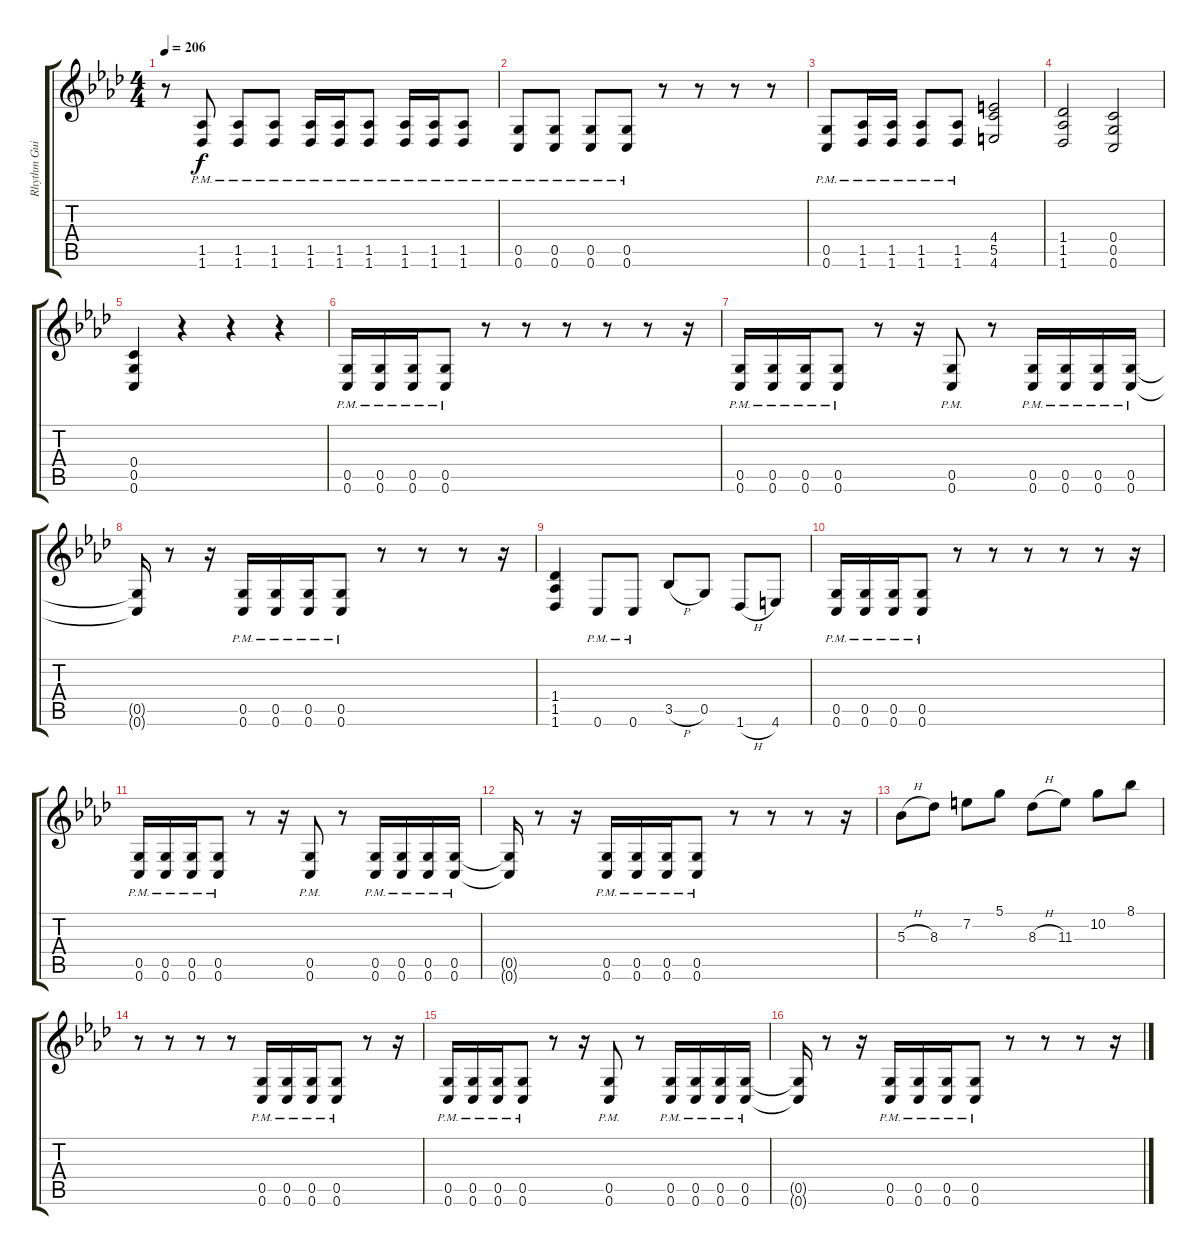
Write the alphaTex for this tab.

\track ("Rhythm Guitar" "Rhythm Gui") {instrument distortionguitar}
\staff {score tabs}
\tuning (D4 A3 F3 C3 G2 C2) {hide}
\ts (4 4)
\tempo 206
\clef g2
\ks fminor
r.8{dy f} (1.5{pm} 1.6{pm}).8 (1.5{pm} 1.6{pm}).8 (1.5{pm} 1.6{pm}).8 (1.5{pm} 1.6{pm}).16 (1.5{pm} 1.6{pm}).16 (1.5{pm} 1.6{pm}).8 (1.5{pm} 1.6{pm}).16 (1.5{pm} 1.6{pm}).16 (1.5{pm} 1.6{pm}).8 |
(0.5{pm} 0.6{pm}).8 (0.5{pm} 0.6{pm}).8 (0.5{pm} 0.6{pm}).8 (0.5{pm} 0.6{pm}).8 r.8 r.8 r.8 r.8 |
(0.5{pm} 0.6{pm}).8 (1.5{pm} 1.6{pm}).16 (1.5{pm} 1.6{pm}).16 (1.5{pm} 1.6{pm}).8 (1.5{pm} 1.6{pm}).8 (4.4 5.5 4.6).2 |
(1.4 1.5 1.6).2 (0.4 0.5 0.6).2 |
(0.4 0.5 0.6).4 r.4 r.4 r.4 |
(0.5{pm} 0.6{pm}).16 (0.5{pm} 0.6{pm}).16 (0.5{pm} 0.6{pm}).16 (0.5{pm} 0.6{pm}).8 r.8 r.8 r.8 r.8 r.8 r.16 |
(0.5{pm} 0.6{pm}).16 (0.5{pm} 0.6{pm}).16 (0.5{pm} 0.6{pm}).16 (0.5{pm} 0.6{pm}).8 r.8 r.16 (0.5{pm} 0.6{pm}).8 r.8 (0.5{pm} 0.6{pm}).16 (0.5{pm} 0.6{pm}).16 (0.5{pm} 0.6{pm}).16 (0.5{pm} 0.6{pm}).16 |
(0.5{t} 0.6{t}).16 r.8 r.16 (0.5{pm} 0.6{pm}).16 (0.5{pm} 0.6{pm}).16 (0.5{pm} 0.6{pm}).16 (0.5{pm} 0.6{pm}).8 r.8 r.8 r.8 r.16 |
(1.4 1.5 1.6).4 0.6{pm}.8 0.6{pm}.8 3.5{h}.8 0.5.8 1.6{h}.8 4.6.8 |
(0.5{pm} 0.6{pm}).16 (0.5{pm} 0.6{pm}).16 (0.5{pm} 0.6{pm}).16 (0.5{pm} 0.6{pm}).8 r.8 r.8 r.8 r.8 r.8 r.16 |
(0.5{pm} 0.6{pm}).16 (0.5{pm} 0.6{pm}).16 (0.5{pm} 0.6{pm}).16 (0.5{pm} 0.6{pm}).8 r.8 r.16 (0.5{pm} 0.6{pm}).8 r.8 (0.5{pm} 0.6{pm}).16 (0.5{pm} 0.6{pm}).16 (0.5{pm} 0.6{pm}).16 (0.5{pm} 0.6{pm}).16 |
(0.5{t} 0.6{t}).16 r.8 r.16 (0.5{pm} 0.6{pm}).16 (0.5{pm} 0.6{pm}).16 (0.5{pm} 0.6{pm}).16 (0.5{pm} 0.6{pm}).8 r.8 r.8 r.8 r.16 |
5.3{h}.8 8.3.8 7.2.8 5.1.8 8.3{h}.8 11.3.8 10.2.8 8.1.8 |
r.8 r.8 r.8 r.8 (0.5{pm} 0.6{pm}).16 (0.5{pm} 0.6{pm}).16 (0.5{pm} 0.6{pm}).16 (0.5{pm} 0.6{pm}).8 r.8 r.16 |
(0.5{pm} 0.6{pm}).16 (0.5{pm} 0.6{pm}).16 (0.5{pm} 0.6{pm}).16 (0.5{pm} 0.6{pm}).8 r.8 r.16 (0.5{pm} 0.6{pm}).8 r.8 (0.5{pm} 0.6{pm}).16 (0.5{pm} 0.6{pm}).16 (0.5{pm} 0.6{pm}).16 (0.5{pm} 0.6{pm}).16 |
(0.5{t} 0.6{t}).16 r.8 r.16 (0.5{pm} 0.6{pm}).16 (0.5{pm} 0.6{pm}).16 (0.5{pm} 0.6{pm}).16 (0.5{pm} 0.6{pm}).8 r.8 r.8 r.8 r.16
